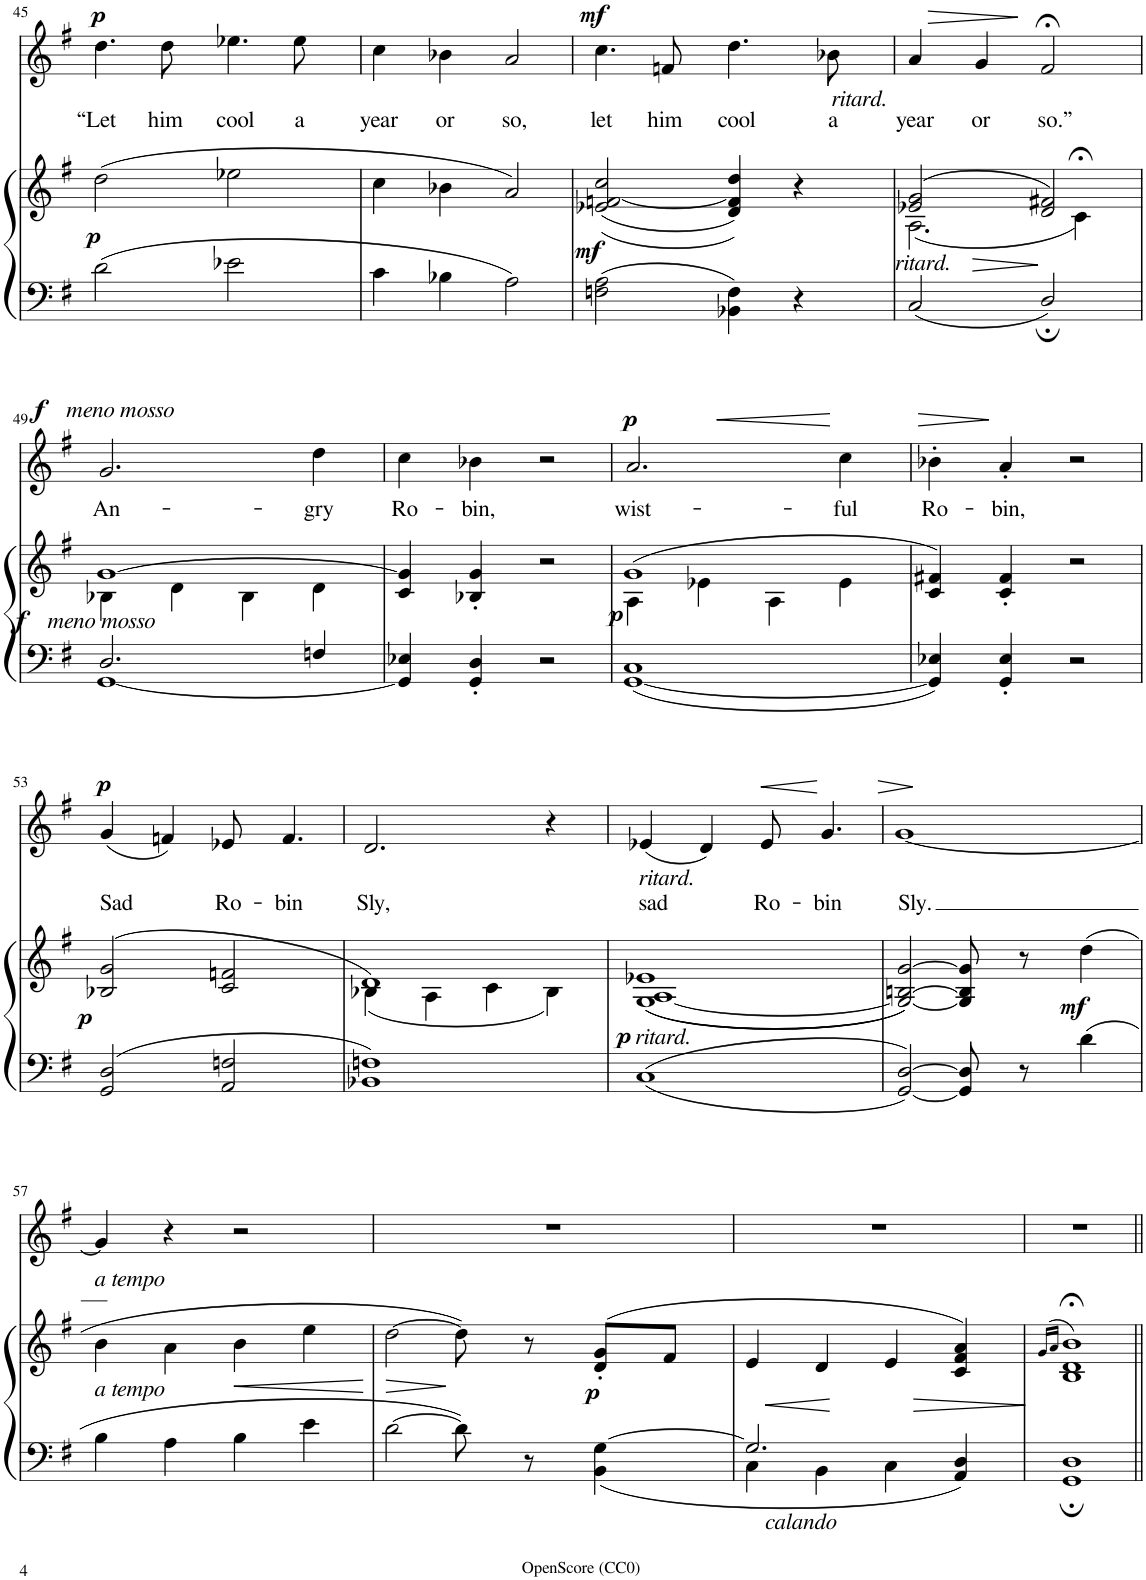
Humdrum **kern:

**kern	**kern	**dynam	**kern	**text	**dynam
*part2	*part2	*part2	*part1	*part1	*part1
*staff3	*staff2	*staff2/3	*staff1	*staff1	*staff1
*I"Piano	*	*	*I"Voice	*	*
*I'Pno	*	*	*	*	*
!!LO:PB:g=z
*clefF4	*clefG2	*	*clefG2	*	*
*k[f#]	*k[f#]	*	*k[f#]	*	*
*M4/4	*M4/4	*	*M4/4	*	*
=45	=45	=45	=45	=45	=45
!	!	!LO:DY:b	!	!LO:LY:b	!LO:DY:a
2d\	(2dd\	p	4.dd\	“Let	p
!	!	!	!	!LO:LY:b	!
.	.	.	8dd\	him	.
!	!	!	!	!LO:LY:b	!
2e-X\	2ee-X\	.	4.ee-X\	cool	.
!	!	!	!	!LO:LY:b	!
.	.	.	8ee-\	a	.
=46	=46	=46	=46	=46	=46
!	!	!	!	!LO:LY:b	!
4c\	4cc\	.	4cc\	year	.
!	!	!	!	!LO:LY:b	!
4B-X\	4b-X\	.	4b-X\	or	.
!	!	!	!	!LO:LY:b	!
2A\	2a/)	.	2a/	so,	.
=47	=47	=47	=47	=47	=47
!	!	!LO:DY:b	!	!LO:LY:b	!LO:DY:a
2Fn\ 2A\	((<2e-X/ [2fn/ 2cc/	mf	4.cc\	let	mf
!	!	!	!	!LO:LY:b	!
.	.	.	8fn/	him	.
!	!	!	!	!LO:LY:b	!
4BB-X\ 4F\	4d/ 4f/] 4dd/))	.	4.dd\	cool	.
4r	4r	.	.	.	.
!	!	!	!LO:TX:b:i:t=ritard.	!	!
!	!	!	!	!LO:LY:b	!
.	.	.	8b-X\	a	.
=48	=48	=48	=48	=48	=48
!	!LO:TX:b:i:t=ritard.	!	!	!	!
!	!	!LO:HP:b	!	!LO:LY:b	!LO:HP:b
*	*^	*	*	*	*
2C/	(2e-X/ 2g/	(2.A\	>	4a/	year	>
!	!	!	!	!	!LO:LY:b	!
.	.	.	.	4g/	or	.
!	!	!	!	!	!LO:LY:b	!
2D;/	2d/ 2f#X/)	.	.	2f#;</	so.”	]
.	.	4c;<\)	.	.	.	.
!!LO:LB:g=z
=49	=49	=49	=49	=49	=49	=49
*^	*	*	*	*	*	*
!	!	!	!	!LO:DY:b	!	!LO:LY:b	!
!	!	!	!	!LO:DY:n=1:b	!	!	!LO:DY:a
!	!	!	!	!	!	!	!LO:DY:n=1:a
2.D/	[1GG	[1g	4B-X\	f other-dynamics	2.g/	An-	f other-dynamics
.	.	.	4d\	.	.	.	.
.	.	.	4B-\	.	.	.	.
!	!	!	!	!	!	!LO:LY:b	!
4Fn/	.	.	4d\	.	4dd\	-gry	.
*v	*v	*	*	*	*	*	*
=50	=50	=50	=50	=50	=50	=50
!	!	!	!	!	!LO:LY:b	!
*	*v	*v	*	*	*	*
4GG/] 4E-X/	4c/ 4g/]	.	4cc\	Ro-	.
!	!	!	!	!LO:LY:b	!
4GG/' 4D/'	4B-X/' 4g/'	.	4b-X\	-bin,	.
2r	2r	.	2r	.	.
=51	=51	=51	=51	=51	=51
*	*^	*	*	*	*
!	!	!	!LO:DY:b	!	!LO:LY:b	!LO:DY:a
*	*	*	*	*^	*	*
[1GG 1C	(1g	4A\	p	2.a/	4ryy	wist-	p
!	!	!	!	!	!	!	!LO:HP:b
.	.	4e-X\	.	.	8ryy	.	<
.	.	.	.	.	8ryy	.	.
.	.	4A\	.	.	2ryy	.	.
!	!	!	!	!	!	!LO:LY:b	!
.	.	4e-\	.	4cc\	.	-ful	.
*	*	*	*	*v	*v	*	*
=52	=52	=52	=52	=52	=52	=52
!	!	!	!	!	!LO:LY:b	!LO:HP:b
*	*v	*v	*	*	*	*
4GG/] 4E-X/	4c/ 4f#X/)	.	4b-X'\	Ro-	>
!	!	!	!	!LO:LY:b	!
4GG/' 4E-/'	4c/' 4f#/'	.	4a'</	-bin,	[
2r	2r	.	2r	.	.
!!LO:LB:g=z
=53	=53	=53	=53	=53	=53
!	!	!LO:DY:b	!	!LO:LY:b	!LO:DY:a
2GG/ 2D/	(>2B-X/ 2g/	p	(4g/	Sad	p
.	.	.	4fn/)	.	.
!	!	!	!	!LO:LY:b	!
2AA/ 2Fn/	2c/ 2fn/	.	8e-X/	Ro-	.
!	!	!	!	!LO:LY:b	!
.	.	.	4.f/	-bin	.
=54	=54	=54	=54	=54	=54
*	*^	*	*	*	*
!	!	!	!	!	!LO:LY:b	!
1BB-X 1Fn	1d)	(4B-X\	.	2.d/	Sly,	.
.	.	4A\	.	.	.	.
.	.	4c\	.	.	.	.
.	.	4B-\)	.	4r	.	.
=55	=55	=55	=55	=55	=55	=55
!	!	!	!	!LO:TX:b:i:t=ritard.	!	!
!	!LO:TX:b:i:t=ritard.	!	!	!	!	!
!	!	!	!LO:DY:b	!	!LO:LY:b	!
*	*v	*v	*	*	*	*
1C	(<([1G 1A 1e-X	p	(4e-X/	sad	.
.	.	.	4d/)	.	.
!	!	!	!	!LO:LY:b	!
.	.	.	8e-/	Ro-	.
!	!	!	!	!LO:LY:b	!LO:HP:b
.	.	.	4.g/	-bin	>
.	.	.	.	.	]
=56	=56	=56	=56	=56	=56
!	!	!	!	!LO:LY:b	!
*	*	*	*^	*	*
[2GG/ [2D/	2G/_ [>2Bn/ [2g/))	.	[<1g	2ryy	Sly.	.
8GG/] 8D/]	8G/] 8B/] 8g/]	.	.	2ryy	.	]
8r	8r	.	.	.	.	.
!	!	!LO:DY:b	!	!	!	!
4d\	(4dd\	mf	.	.	.	.
*	*	*	*v	*v	*	*
!!LO:LB:g=z
=57	=57	=57	=57	=57	=57
!	!	!	!LO:TX:b:i:t=a tempo	!	!
!	!LO:TX:b:i:t=a tempo	!	!	!	!
4B\	4b\	.	4g/]	.	.
4A\	4a\	.	4r	.	.
!	!	!LO:HP:b	!	!	!
4B\	4b\	<	2r	.	.
4e\	4ee\	.	.	.	.
.	.	]	.	.	.
=58	=58	=58	=58	=58	=58
!	!	!LO:HP:b	!	!	!
[2d\	[2dd\	>	1r	.	.
8d\]	8dd\])	[	.	.	.
8r	8r	.	.	.	.
!	!	!LO:DY:b	!	!	!
4BB\ [>4G\	(>8d/' 8g/'L	p	.	.	.
.	8f#/J	.	.	.	.
=59	=59	=59	=59	=59	=59
*^	*	*	*	*	*
!LO:TX:b:i:t=calando	!	!	!	!	!	!
!	!	!	!LO:HP:b	!	!	!
2.G/]	4C\	4e/	<	1r	.	.
.	4BB\	4d/	]	.	.	.
.	4C\	4e/	.	.	.	.
4AA/ 4D/	4ryy	4c/ 4f#/ 4a/)	.	.	.	.
*v	*v	*	*	*	*	*
=60	=60	=60	=60	=60	=60
.	(>16qg/LL	.	.	.	.
.	16qa/JJ	.	.	.	.
*	*^	*	*	*	*
1GG; 1D;	1B;< 1d;< 1b;<)	8ryy	.	1r	.	.
.	.	8ryy	[	.	.	.
.	.	4ryy	.	.	.	.
.	.	2ryy	.	.	.	.
*	*v	*v	*	*	*	*
=||	=||	=||	=||	=||	=||
*-	*-	*-	*-	*-	*-
